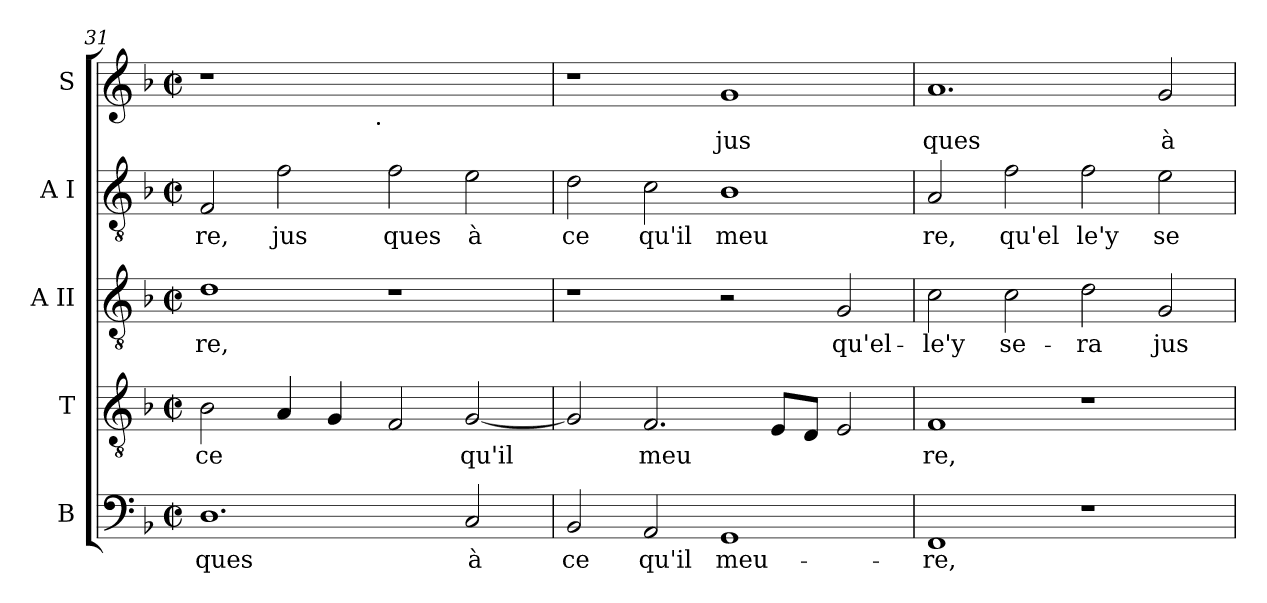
**kern	**text	**kern	**text	**kern	**text	**kern	**text	**kern	**text
*part5	*part5	*part4	*part4	*part3	*part3	*part2	*part2	*part1	*part1
*staff5	*staff5	*staff4	*staff4	*staff3	*staff3	*staff2	*staff2	*staff1	*staff1
*I"B	*	*I"T	*	*I"A II	*	*I"A I	*	*I"S	*
!!LO:LB:g=z
*clefF4	*	*clefGv2	*	*clefGv2	*	*clefGv2	*	*clefG2	*
*k[b-]	*	*k[b-]	*	*k[b-]	*	*k[b-]	*	*k[b-]	*
*F:	*	*F:	*	*F:	*	*F:	*	*F:	*
*M2/2	*	*M2/2	*	*M2/2	*	*M2/2	*	*M2/2	*
*met(c|)	*	*met(c|)	*	*met(c|)	*	*met(c|)	*	*met(c|)	*
=31	=31	=31	=31	=31	=31	=31	=31	=31	=31
!	!LO:LY:b:cj	!	!LO:LY:b:cj	!	!LO:LY:b:cj	!	!LO:LY:b:cj	!	!
*	*	*	*	*	*	*	*	*^	*
1.D	ques	2B-\	ce	1d	re,	2F/	-re,	1r	2ryy	.
!	!	!	!LO:LY:b:cj	!	!	!	!LO:LY:b:cj	!	!	!
.	.	4A/	.	.	.	2f\	jus	.	4...ryy	.
!	!	!	!LO:LY:b:cj	!	!	!	!	!	!	!
.	.	4G/	.	.	.	.	.	.	.	.
!	!	!	!	!	!	!	!	!	!LO:TX:b:t=.	!
.	.	.	.	.	.	.	.	.	1ryy	.
!	!	!	!LO:LY:b:cj	!	!	!	!LO:LY:b:cj	!	!	!
.	.	2F/	.	1r	.	2f\	ques	1ryy	.	.
!	!LO:LY:b:cj	!	!LO:LY:b:cj	!	!	!	!LO:LY:b:cj	!	!	!
2C/	à	[<2G/	qu'il	.	.	2e\	à	.	.	.
.	.	.	.	.	.	.	.	.	32ryy	.
=32	=32	=32	=32	=32	=32	=32	=32	=32	=32	=32
!	!LO:LY:b:cj	!	!LO:LY:b:cj	!	!	!	!LO:LY:b:cj	!	!	!
*	*	*	*	*	*	*	*	*v	*v	*
2BB-/	ce	2G/]	.	1r	.	2d\	ce	1r	.
!	!LO:LY:b:cj	!	!LO:LY:b:cj	!	!	!	!LO:LY:b:cj	!	!
2AA/	qu'il	2.F/	meu	.	.	2c\	qu'il	.	.
!	!LO:LY:b:cj	!	!	!	!	!	!LO:LY:b:cj	!	!LO:LY:b:cj
1GG	meu-	.	.	2r	.	1B-	meu	1g	jus
!	!	!	!LO:LY:b:cj	!	!	!	!	!	!
.	.	8E/L	.	.	.	.	.	.	.
!	!	!	!LO:LY:b:cj	!	!	!	!	!	!
.	.	8D/J	.	.	.	.	.	.	.
!	!	!	!LO:LY:b:cj	!	!LO:LY:b:cj	!	!	!	!
.	.	2E/	.	2G/	qu'el-	.	.	.	.
=33	=33	=33	=33	=33	=33	=33	=33	=33	=33
!	!LO:LY:b:cj	!	!LO:LY:b:cj	!	!LO:LY:b:cj	!	!LO:LY:b:cj	!	!LO:LY:b:cj
1FF	-re,	1F	re,	2c\	-le'y	2A/	re,	1.a	ques
!	!	!	!	!	!LO:LY:b:cj	!	!LO:LY:b:cj	!	!
.	.	.	.	2c\	se-	2f\	qu'el	.	.
!	!	!	!	!	!LO:LY:b:cj	!	!LO:LY:b:cj	!	!
1r	.	1r	.	2d\	-ra	2f\	le'y	.	.
!	!	!	!	!	!LO:LY:b:cj	!	!LO:LY:b:cj	!	!LO:LY:b:cj
.	.	.	.	2G/	jus-	2e\	se	2g/	à
=	=	=	=	=	=	=	=	=	=
*-	*-	*-	*-	*-	*-	*-	*-	*-	*-
